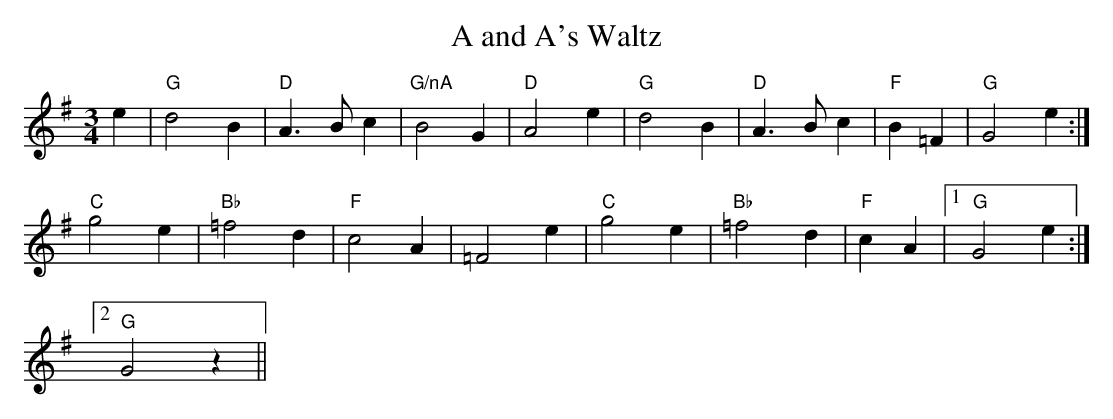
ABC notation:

X:1
T:A and A's Waltz
M:3/4
L:1/4
K:G
e|"G"d2B|"D"A3/2B/2c|"G/nA"B2G|"D"A2e|"G"d2B|"D"A3/2B/2c|"F"B=F|"G"G2e:|
"C"g2e|"Bb"=f2d|"F"c2A|=F2e|"C"g2e|"Bb"=f2d|"F"cA| [1"G"G2e:|
[2"G"G2z||
